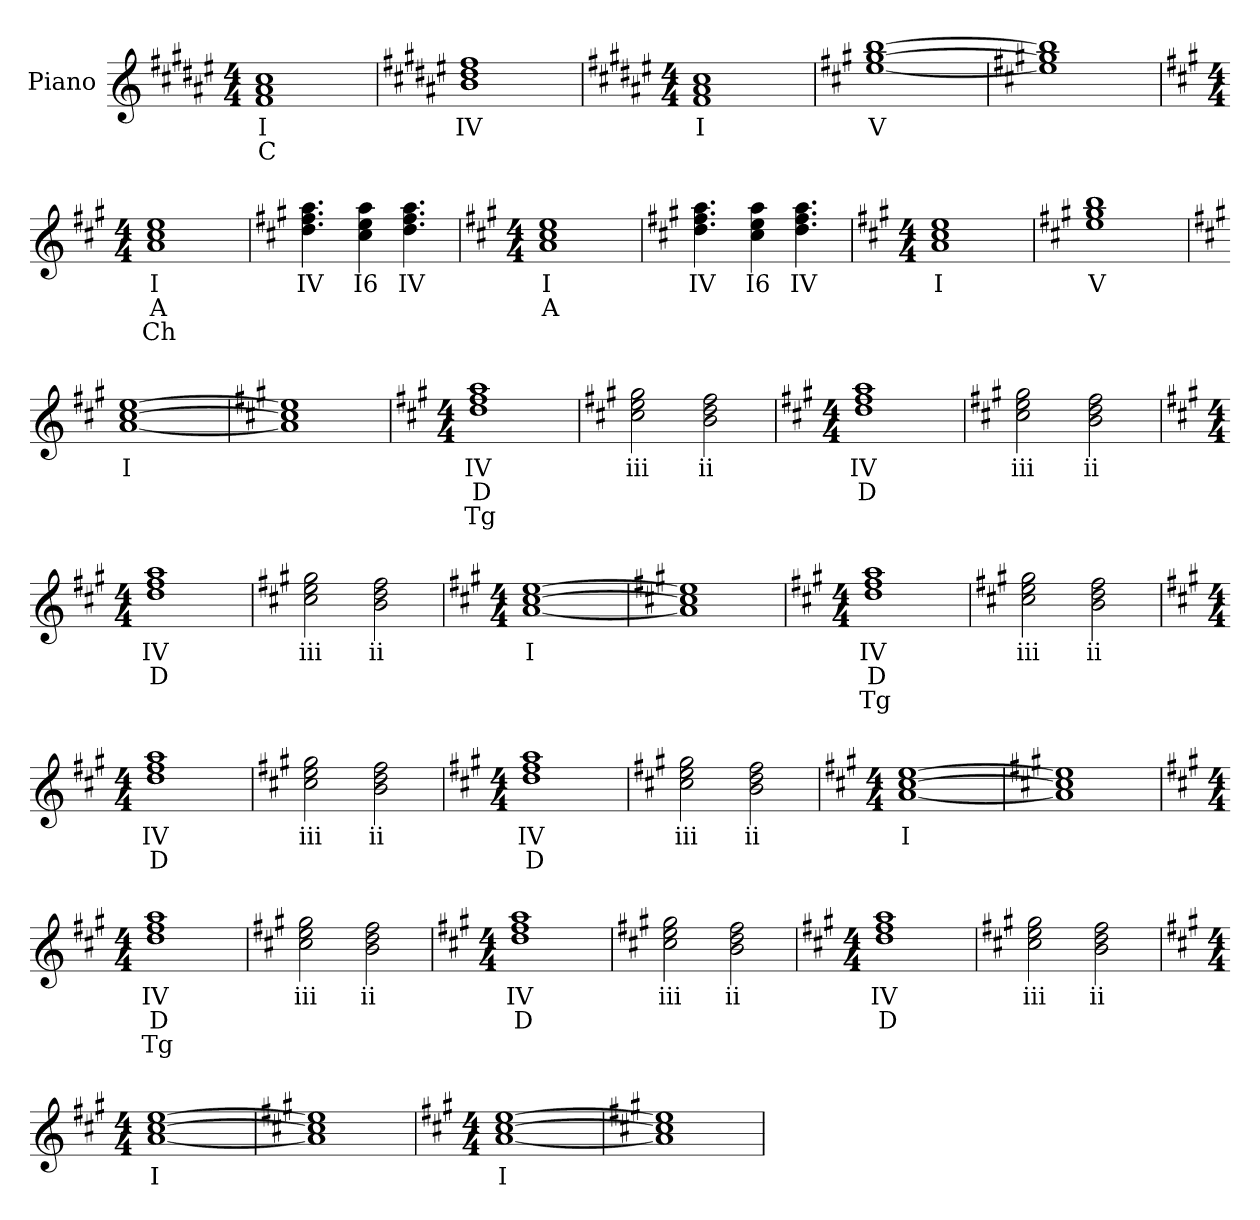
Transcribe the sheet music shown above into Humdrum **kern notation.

**kern	**text	**text	**text
*part1	*part1	*part1	*part1
*staff1	*staff1	*staff1	*staff1
*I"Piano	*	*	*
*I'Pno	*	*	*
*k[f#c#g#d#a#e#]	*	*	*
*F#:	*	*	*
*M4/4	*	*	*
=	=	=	=
1f# 1a# 1cc#	I	C	.
=	=	=	=
*k[f#c#g#d#a#e#]	*	*	*
*F#:	*	*	*
1b 1dd# 1ff#	IV	.	.
=	=	=	=
*k[f#c#g#d#a#e#]	*	*	*
*F#:	*	*	*
*M4/4	*	*	*
1f# 1a# 1cc#	I	.	.
=	=	=	=
*k[f#c#g#]	*	*	*
*A:	*	*	*
[1ee [1gg# [1bb	V	.	.
=	=	=	=
*k[f#c#g#]	*	*	*
*A:	*	*	*
1ee] 1gg#] 1bb]	.	.	.
=	=	=	=
*k[f#c#g#]	*	*	*
*A:	*	*	*
*M4/4	*	*	*
1a 1cc# 1ee	I	A	Ch
=	=	=	=
*k[f#c#g#]	*	*	*
*A:	*	*	*
4.dd 4.ff# 4.aa	IV	.	.
4cc# 4ee 4aa	I6	.	.
4.dd 4.ff# 4.aa	IV	.	.
=	=	=	=
*k[f#c#g#]	*	*	*
*A:	*	*	*
*M4/4	*	*	*
1a 1cc# 1ee	I	A	.
=	=	=	=
*k[f#c#g#]	*	*	*
*A:	*	*	*
4.dd 4.ff# 4.aa	IV	.	.
4cc# 4ee 4aa	I6	.	.
4.dd 4.ff# 4.aa	IV	.	.
=	=	=	=
*k[f#c#g#]	*	*	*
*A:	*	*	*
*M4/4	*	*	*
1a 1cc# 1ee	I	.	.
=	=	=	=
*k[f#c#g#]	*	*	*
*A:	*	*	*
1ee 1gg# 1bb	V	.	.
=	=	=	=
*k[f#c#g#]	*	*	*
*A:	*	*	*
[1a [1cc# [1ee	I	.	.
=	=	=	=
*k[f#c#g#]	*	*	*
*A:	*	*	*
1a] 1cc#] 1ee]	.	.	.
=	=	=	=
*k[f#c#g#]	*	*	*
*A:	*	*	*
*M4/4	*	*	*
1dd 1ff# 1aa	IV	D	Tg
=	=	=	=
*k[f#c#g#]	*	*	*
*A:	*	*	*
2cc# 2ee 2gg#	iii	.	.
2b 2dd 2ff#	ii	.	.
=	=	=	=
*k[f#c#g#]	*	*	*
*A:	*	*	*
*M4/4	*	*	*
1dd 1ff# 1aa	IV	D	.
=	=	=	=
*k[f#c#g#]	*	*	*
*A:	*	*	*
2cc# 2ee 2gg#	iii	.	.
2b 2dd 2ff#	ii	.	.
=	=	=	=
*k[f#c#g#]	*	*	*
*A:	*	*	*
*M4/4	*	*	*
1dd 1ff# 1aa	IV	D	.
=	=	=	=
*k[f#c#g#]	*	*	*
*A:	*	*	*
2cc# 2ee 2gg#	iii	.	.
2b 2dd 2ff#	ii	.	.
=	=	=	=
*k[f#c#g#]	*	*	*
*A:	*	*	*
*M4/4	*	*	*
[1a [1cc# [1ee	I	.	.
=	=	=	=
*k[f#c#g#]	*	*	*
*A:	*	*	*
1a] 1cc#] 1ee]	.	.	.
=	=	=	=
*k[f#c#g#]	*	*	*
*A:	*	*	*
*M4/4	*	*	*
1dd 1ff# 1aa	IV	D	Tg
=	=	=	=
*k[f#c#g#]	*	*	*
*A:	*	*	*
2cc# 2ee 2gg#	iii	.	.
2b 2dd 2ff#	ii	.	.
=	=	=	=
*k[f#c#g#]	*	*	*
*A:	*	*	*
*M4/4	*	*	*
1dd 1ff# 1aa	IV	D	.
=	=	=	=
*k[f#c#g#]	*	*	*
*A:	*	*	*
2cc# 2ee 2gg#	iii	.	.
2b 2dd 2ff#	ii	.	.
=	=	=	=
*k[f#c#g#]	*	*	*
*A:	*	*	*
*M4/4	*	*	*
1dd 1ff# 1aa	IV	D	.
=	=	=	=
*k[f#c#g#]	*	*	*
*A:	*	*	*
2cc# 2ee 2gg#	iii	.	.
2b 2dd 2ff#	ii	.	.
=	=	=	=
*k[f#c#g#]	*	*	*
*A:	*	*	*
*M4/4	*	*	*
[1a [1cc# [1ee	I	.	.
=	=	=	=
*k[f#c#g#]	*	*	*
*A:	*	*	*
1a] 1cc#] 1ee]	.	.	.
=	=	=	=
*k[f#c#g#]	*	*	*
*A:	*	*	*
*M4/4	*	*	*
1dd 1ff# 1aa	IV	D	Tg
=	=	=	=
*k[f#c#g#]	*	*	*
*A:	*	*	*
2cc# 2ee 2gg#	iii	.	.
2b 2dd 2ff#	ii	.	.
=	=	=	=
*k[f#c#g#]	*	*	*
*A:	*	*	*
*M4/4	*	*	*
1dd 1ff# 1aa	IV	D	.
=	=	=	=
*k[f#c#g#]	*	*	*
*A:	*	*	*
2cc# 2ee 2gg#	iii	.	.
2b 2dd 2ff#	ii	.	.
=	=	=	=
*k[f#c#g#]	*	*	*
*A:	*	*	*
*M4/4	*	*	*
1dd 1ff# 1aa	IV	D	.
=	=	=	=
*k[f#c#g#]	*	*	*
*A:	*	*	*
2cc# 2ee 2gg#	iii	.	.
2b 2dd 2ff#	ii	.	.
=	=	=	=
*k[f#c#g#]	*	*	*
*A:	*	*	*
*M4/4	*	*	*
[1a [1cc# [1ee	I	.	.
=	=	=	=
*k[f#c#g#]	*	*	*
*A:	*	*	*
1a] 1cc#] 1ee]	.	.	.
=	=	=	=
*k[f#c#g#]	*	*	*
*A:	*	*	*
*M4/4	*	*	*
[1a [1cc# [1ee	I	.	.
=	=	=	=
*k[f#c#g#]	*	*	*
*A:	*	*	*
1a] 1cc#] 1ee]	.	.	.
=	=	=	=
*-	*-	*-	*-
